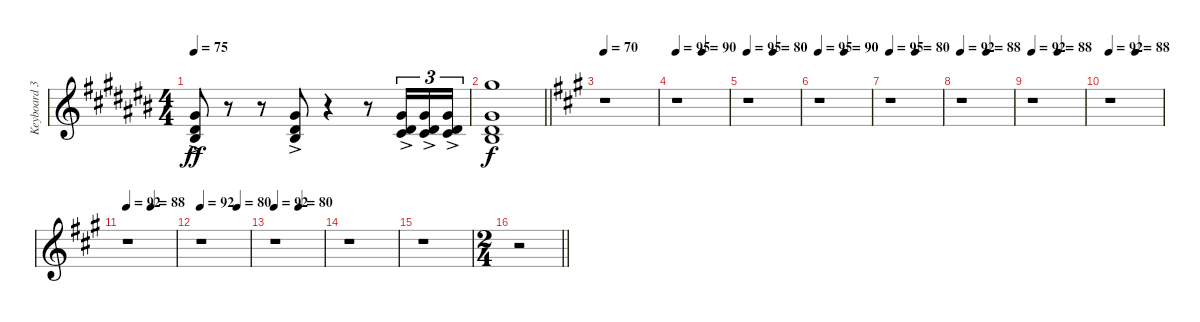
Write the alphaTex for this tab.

\track ("Keyboard 3" "Keyboard 3") {instrument stringensemble2}
\staff {score}
\tuning (E5 B4 G4 D4 A3 E3 B2) {hide}
\ts (4 4)
\tempo 75
\clef g2
\ks c#
(1.3{ac} 1.4{ac} 3.5{ac}).8{dy ff} r.8 r.8 (1.3{ac} 1.4{ac} 3.5{ac}).8 r.4 r.8 (1.3{ac} 1.4{ac} 4.5{ac}).16{tu (3 2)} (1.3{ac} 1.4{ac} 4.5{ac}).16{tu (3 2)} (1.3{ac} 1.4{ac} 4.5{ac}).16{tu (3 2)} |
\barLineRight lightlight
(4.1 1.3 1.4 3.5).1{dy f} |
\tempo 70
\ks a
r.1 |
\tempo 95
\tempo (90 0.5)
r.1 |
\tempo 95
\tempo (80 0.5)
r.1 |
\tempo 95
\tempo (90 0.5)
r.1 |
\tempo 95
\tempo (80 0.5)
r.1 |
\tempo 92
\tempo (88 0.5)
r.1 |
\tempo 92
\tempo (88 0.5)
r.1 |
\tempo 92
\tempo (88 0.5)
r.1 |
\tempo 92
\tempo (88 0.5)
r.1 |
\tempo 92
\tempo (80 0.75)
r.1 |
\tempo 92
\tempo (80 0.5)
r.1 |
r.1 |
r.1 |
\ts (2 4)
\barLineRight lightlight
r.2
